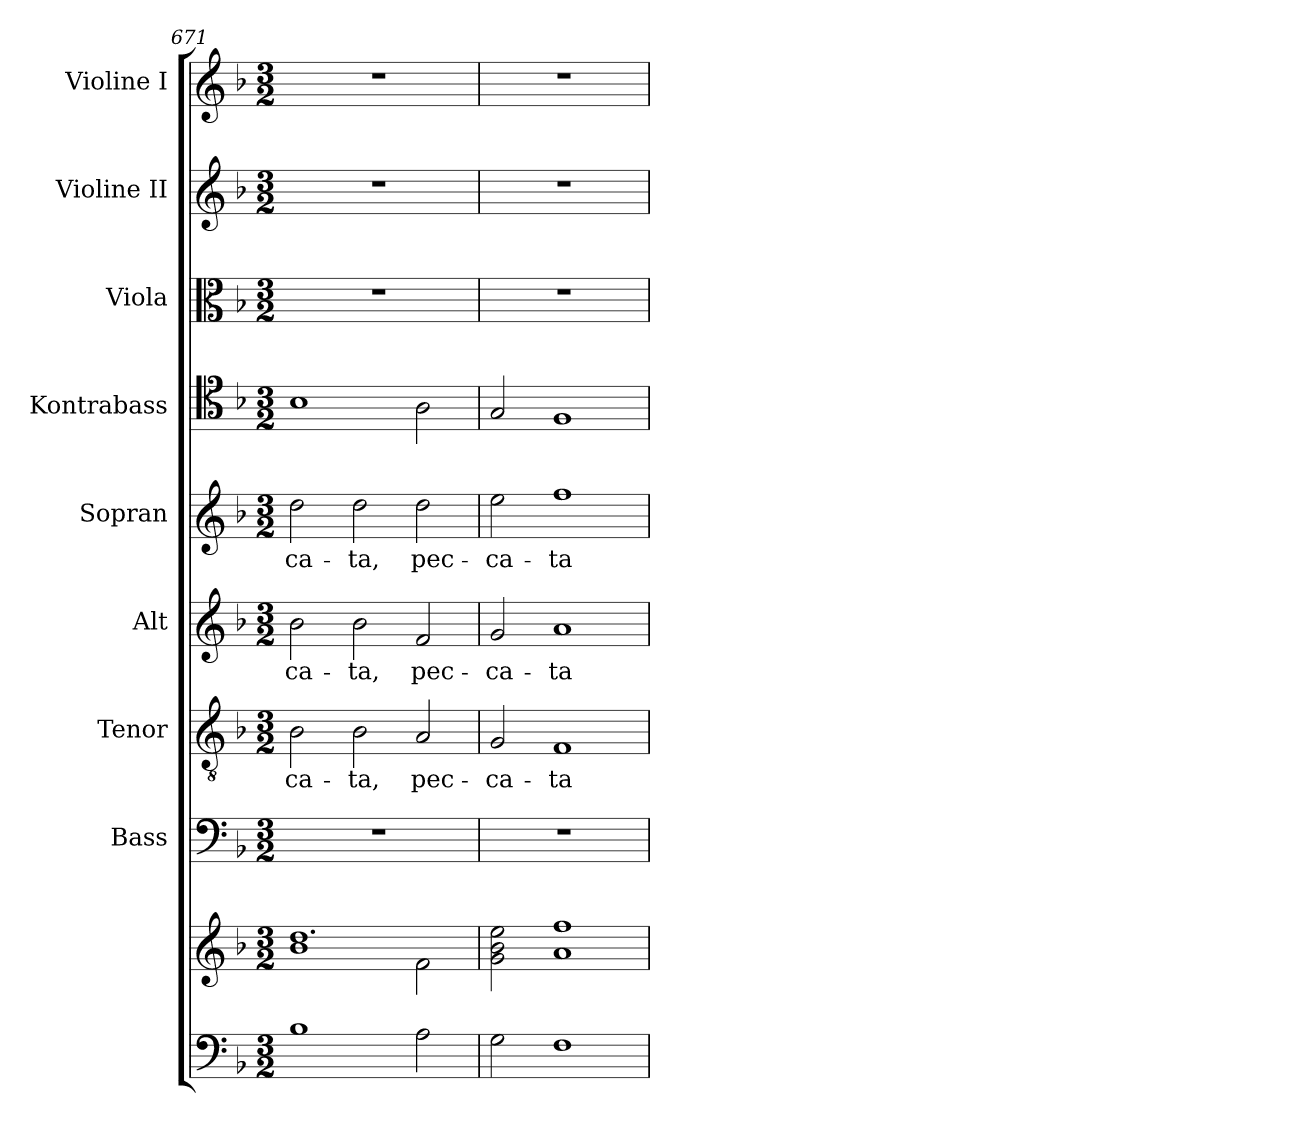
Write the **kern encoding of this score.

**kern	**kern	**kern	**kern	**text	**kern	**text	**kern	**text	**kern	**kern	**kern	**kern
*part9	*part9	*part8	*part7	*part7	*part6	*part6	*part5	*part5	*part4	*part3	*part2	*part1
*staff10	*staff9	*staff8	*staff7	*staff7	*staff6	*staff6	*staff5	*staff5	*staff4	*staff3	*staff2	*staff1
*	*	*I"Bass	*I"Tenor	*	*I"Alt	*	*I"Sopran	*	*I"Kontrabass	*I"Viola	*I"Violine II	*I"Violine I
*	*	*I'B.	*I'T.	*	*I'A.	*	*I'S.	*	*I'Kb.	*I'Vla.	*I'Vl. II	*I'Vl. I
*clefF4	*clefG2	*clefF4	*clefGv2	*	*clefG2	*	*clefG2	*	*clefC4	*clefC3	*clefG2	*clefG2
*	*	*	*	*	*	*	*	*	*ITrd7c12	*	*	*
*k[b-]	*k[b-]	*k[b-]	*k[b-]	*	*k[b-]	*	*k[b-]	*	*k[b-]	*k[b-]	*k[b-]	*k[b-]
*F:	*F:	*F:	*F:	*	*F:	*	*F:	*	*F:	*F:	*F:	*F:
*M3/2	*M3/2	*M3/2	*M3/2	*	*M3/2	*	*M3/2	*	*M3/2	*M3/2	*M3/2	*M3/2
=671	=671	=671	=671	=671	=671	=671	=671	=671	=671	=671	=671	=671
*	*^	*	*	*	*	*	*	*	*	*	*	*
!	!	!	!	!	!LO:LY:b	!	!LO:LY:b	!	!LO:LY:b	!	!	!	!
1B-	1.dd	1b-	1.r	2B-\	-ca-	2b-\	-ca-	2dd\	-ca-	1BB-	1.r	1.r	1.r
!	!	!	!	!	!LO:LY:b	!	!LO:LY:b	!	!LO:LY:b	!	!	!	!
.	.	.	.	2B-\	-ta,	2b-\	-ta,	2dd\	-ta,	.	.	.	.
!	!	!	!	!	!LO:LY:b	!	!LO:LY:b	!	!LO:LY:b	!	!	!	!
2A\	.	2f\	.	2A/	pec-	2f/	pec-	2dd\	pec-	2AA\	.	.	.
!!LO:PB:g=z
=672	=672	=672	=672	=672	=672	=672	=672	=672	=672	=672	=672	=672	=672
!	!	!	!	!	!LO:LY:b	!	!LO:LY:b	!	!LO:LY:b	!	!	!	!
*	*v	*v	*	*	*	*	*	*	*	*	*	*	*
2G\	2g\ 2b-\ 2ee\	1.r	2G/	-ca-	2g/	-ca-	2ee\	-ca-	2GG/	1.r	1.r	1.r
!	!	!	!	!LO:LY:b	!	!LO:LY:b	!	!LO:LY:b	!	!	!	!
1F	1a 1ff	.	1F	-ta	1a	-ta	1ff	-ta	1FF	.	.	.
=	=	=	=	=	=	=	=	=	=	=	=	=
*-	*-	*-	*-	*-	*-	*-	*-	*-	*-	*-	*-	*-
